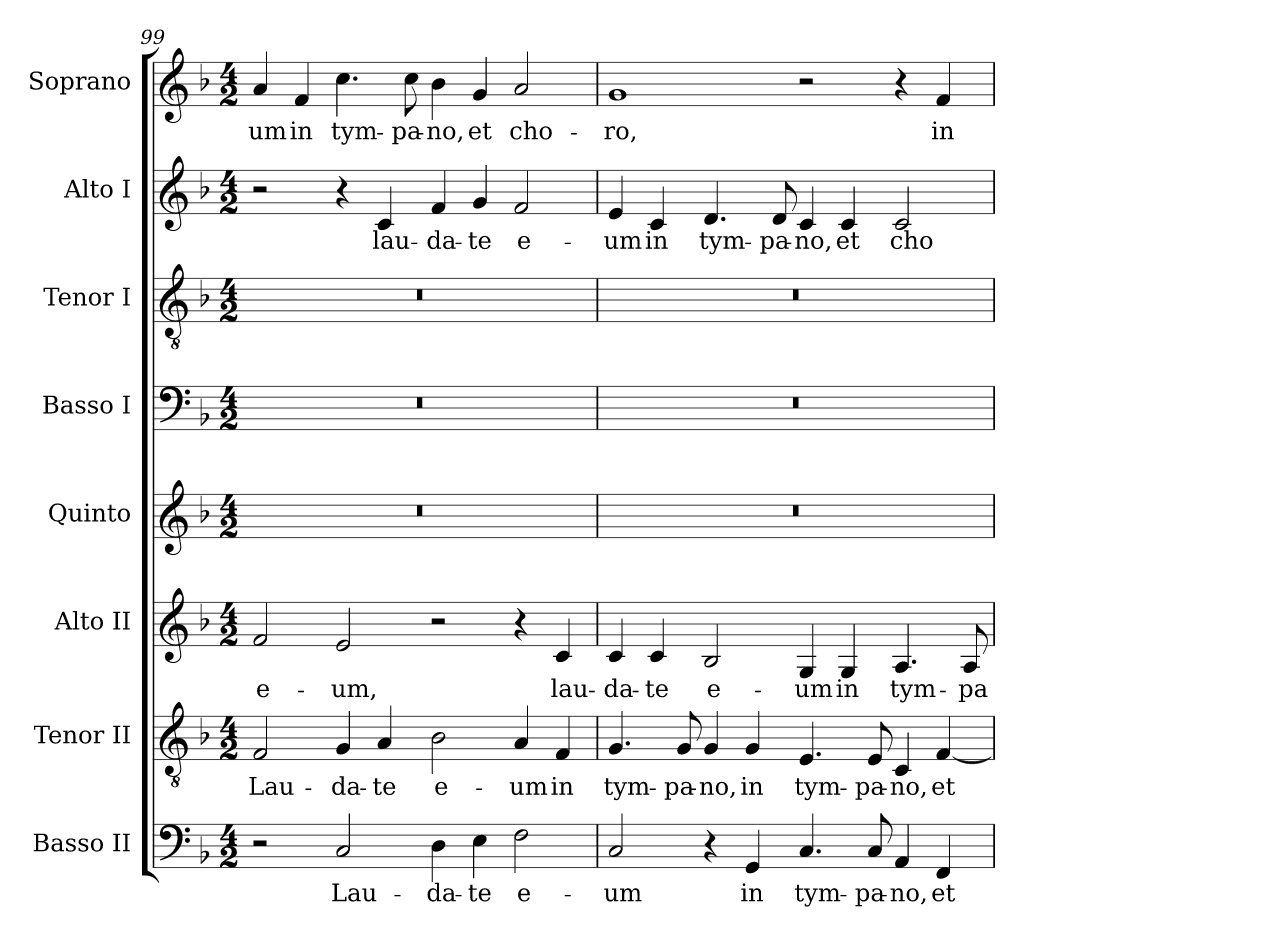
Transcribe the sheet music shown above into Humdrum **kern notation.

**kern	**text	**kern	**text	**kern	**text	**kern	**kern	**kern	**kern	**text	**kern	**text
*part8	*part8	*part7	*part7	*part6	*part6	*part5	*part4	*part3	*part2	*part2	*part1	*part1
*staff8	*staff8	*staff7	*staff7	*staff6	*staff6	*staff5	*staff4	*staff3	*staff2	*staff2	*staff1	*staff1
*I"Basso II	*	*I"Tenor II	*	*I"Alto II	*	*I"Quinto	*I"Basso I	*I"Tenor I	*I"Alto I	*	*I"Soprano	*
*I'B. 2	*	*I'T. 2	*	*I'A. 2	*	*I'Q.	*I'B. 1	*I'T. 1	*I'A. 1	*	*I'S.	*
*clefF4	*	*clefGv2	*	*clefG2	*	*clefG2	*clefF4	*clefGv2	*clefG2	*	*clefG2	*
*	*	*ITrd7c12	*	*	*	*	*	*ITrd7c12	*	*	*	*
*k[b-]	*	*k[b-]	*	*k[b-]	*	*k[b-]	*k[b-]	*k[b-]	*k[b-]	*	*k[b-]	*
*F:	*	*F:	*	*F:	*	*F:	*F:	*F:	*F:	*	*F:	*
*M4/2	*	*M4/2	*	*M4/2	*	*M4/2	*M4/2	*M4/2	*M4/2	*	*M4/2	*
=99	=99	=99	=99	=99	=99	=99	=99	=99	=99	=99	=99	=99
!	!	!	!LO:LY:b:color=#000000	!	!	!	!	!	!	!	!	!
!	!	!	!	!	!LO:LY:b:color=#000000	!LO:N:vis=1	!LO:N:vis=1	!LO:N:vis=1	!	!	!	!
!	!	!	!	!	!	!	!	!	!	!	!	!LO:LY:b:color=#000000
2r	.	2FFi/	Lau-	2fi/	e-	0r	0r	0r	2r	.	4ai/	-um
!	!	!	!	!	!	!	!	!	!	!	!	!LO:LY:b:color=#000000
.	.	.	.	.	.	.	.	.	.	.	4fi/	in
!	!LO:LY:b:color=#000000	!	!	!	!	!	!	!	!	!	!	!
!	!	!	!LO:LY:b:color=#000000	!	!	!	!	!	!	!	!	!
!	!	!	!	!	!LO:LY:b:color=#000000	!	!	!	!	!	!	!
!	!	!	!	!	!	!	!	!	!	!	!	!LO:LY:b:color=#000000
2Ci/	Lau-	4GGi/	-da-	2ei/	-um,	.	.	.	4r	.	4.cci\	tym-
!	!	!	!LO:LY:b:color=#000000	!	!	!	!	!	!	!	!	!
!	!	!	!	!	!	!	!	!	!	!LO:LY:b:color=#000000	!	!
.	.	4AAi/	-te	.	.	.	.	.	4ci/	lau-	.	.
!	!	!	!	!	!	!	!	!	!	!	!	!LO:LY:b:color=#000000
.	.	.	.	.	.	.	.	.	.	.	8cci\	-pa-
!	!LO:LY:b:color=#000000	!	!	!	!	!	!	!	!	!	!	!
!	!	!	!LO:LY:b:color=#000000	!	!	!	!	!	!	!	!	!
!	!	!	!	!	!	!	!	!	!	!LO:LY:b:color=#000000	!	!
!	!	!	!	!	!	!	!	!	!	!	!	!LO:LY:b:color=#000000
4Di\	-da-	2BB-i\	e-	2r	.	.	.	.	4fi/	-da-	4b-i\	-no,
!	!LO:LY:b:color=#000000	!	!	!	!	!	!	!	!	!	!	!
!	!	!	!	!	!	!	!	!	!	!LO:LY:b:color=#000000	!	!
!	!	!	!	!	!	!	!	!	!	!	!	!LO:LY:b:color=#000000
4Ei\	-te	.	.	.	.	.	.	.	4gi/	-te	4gi/	et
!	!LO:LY:b:color=#000000	!	!	!	!	!	!	!	!	!	!	!
!	!	!	!LO:LY:b:color=#000000	!	!	!	!	!	!	!	!	!
!	!	!	!	!	!	!	!	!	!	!LO:LY:b:color=#000000	!	!
!	!	!	!	!	!	!	!	!	!	!	!	!LO:LY:b:color=#000000
2Fi\	e-	4AAi/	-um	4r	.	.	.	.	2fi/	e-	2ai/	cho-
!	!	!	!LO:LY:b:color=#000000	!	!	!	!	!	!	!	!	!
!	!	!	!	!	!LO:LY:b:color=#000000	!	!	!	!	!	!	!
.	.	4FFi/	in	4ci/	lau-	.	.	.	.	.	.	.
=100	=100	=100	=100	=100	=100	=100	=100	=100	=100	=100	=100	=100
!	!LO:LY:b:color=#000000	!	!	!	!	!	!	!	!	!	!	!
!	!	!	!LO:LY:b:color=#000000	!	!	!	!	!	!	!	!	!
!	!	!	!	!	!LO:LY:b:color=#000000	!LO:N:vis=1	!LO:N:vis=1	!LO:N:vis=1	!	!	!	!
!	!	!	!	!	!	!	!	!	!	!LO:LY:b:color=#000000	!	!
!	!	!	!	!	!	!	!	!	!	!	!	!LO:LY:b:color=#000000
2Ci/	-um	4.GGi/	tym-	4ci/	-da-	0r	0r	0r	4ei/	-um	1gi	-ro,
!	!	!	!	!	!LO:LY:b:color=#000000	!	!	!	!	!	!	!
!	!	!	!	!	!	!	!	!	!	!LO:LY:b:color=#000000	!	!
.	.	.	.	4ci/	-te	.	.	.	4ci/	in	.	.
!	!	!	!LO:LY:b:color=#000000	!	!	!	!	!	!	!	!	!
.	.	8GGi/	-pa-	.	.	.	.	.	.	.	.	.
!	!	!	!LO:LY:b:color=#000000	!	!	!	!	!	!	!	!	!
!	!	!	!	!	!LO:LY:b:color=#000000	!	!	!	!	!	!	!
!	!	!	!	!	!	!	!	!	!	!LO:LY:b:color=#000000	!	!
4r	.	4GGi/	-no,	2B-i/	e-	.	.	.	4.di/	tym-	.	.
!	!LO:LY:b:color=#000000	!	!	!	!	!	!	!	!	!	!	!
!	!	!	!LO:LY:b:color=#000000	!	!	!	!	!	!	!	!	!
4GGi/	in	4GGi/	in	.	.	.	.	.	.	.	.	.
!	!	!	!	!	!	!	!	!	!	!LO:LY:b:color=#000000	!	!
.	.	.	.	.	.	.	.	.	8di/	-pa-	.	.
!	!LO:LY:b:color=#000000	!	!	!	!	!	!	!	!	!	!	!
!	!	!	!LO:LY:b:color=#000000	!	!	!	!	!	!	!	!	!
!	!	!	!	!	!LO:LY:b:color=#000000	!	!	!	!	!	!	!
!	!	!	!	!	!	!	!	!	!	!LO:LY:b:color=#000000	!	!
4.Ci/	tym-	4.EEi/	tym-	4Gi/	-um	.	.	.	4ci/	-no,	2r	.
!	!	!	!	!	!LO:LY:b:color=#000000	!	!	!	!	!	!	!
!	!	!	!	!	!	!	!	!	!	!LO:LY:b:color=#000000	!	!
.	.	.	.	4Gi/	in	.	.	.	4ci/	et	.	.
!	!LO:LY:b:color=#000000	!	!	!	!	!	!	!	!	!	!	!
!	!	!	!LO:LY:b:color=#000000	!	!	!	!	!	!	!	!	!
8Ci/	-pa-	8EEi/	-pa-	.	.	.	.	.	.	.	.	.
!	!LO:LY:b:color=#000000	!	!	!	!	!	!	!	!	!	!	!
!	!	!	!LO:LY:b:color=#000000	!	!	!	!	!	!	!	!	!
!	!	!	!	!	!LO:LY:b:color=#000000	!	!	!	!	!	!	!
!	!	!	!	!	!	!	!	!	!	!LO:LY:b:color=#000000	!	!
4AAi/	-no,	4CCi/	-no,	4.Ai/	tym-	.	.	.	2ci/	cho-	4r	.
!	!LO:LY:b:color=#000000	!	!	!	!	!	!	!	!	!	!	!
!	!	!	!LO:LY:b:color=#000000	!	!	!	!	!	!	!	!	!
!	!	!	!	!	!	!	!	!	!	!	!	!LO:LY:b:color=#000000
4FFi/	et	[4FFi/	et	.	.	.	.	.	.	.	4fi/	in
!	!	!	!	!	!LO:LY:b:color=#000000	!	!	!	!	!	!	!
.	.	.	.	8Ai/	-pa-	.	.	.	.	.	.	.
=	=	=	=	=	=	=	=	=	=	=	=	=
*-	*-	*-	*-	*-	*-	*-	*-	*-	*-	*-	*-	*-
